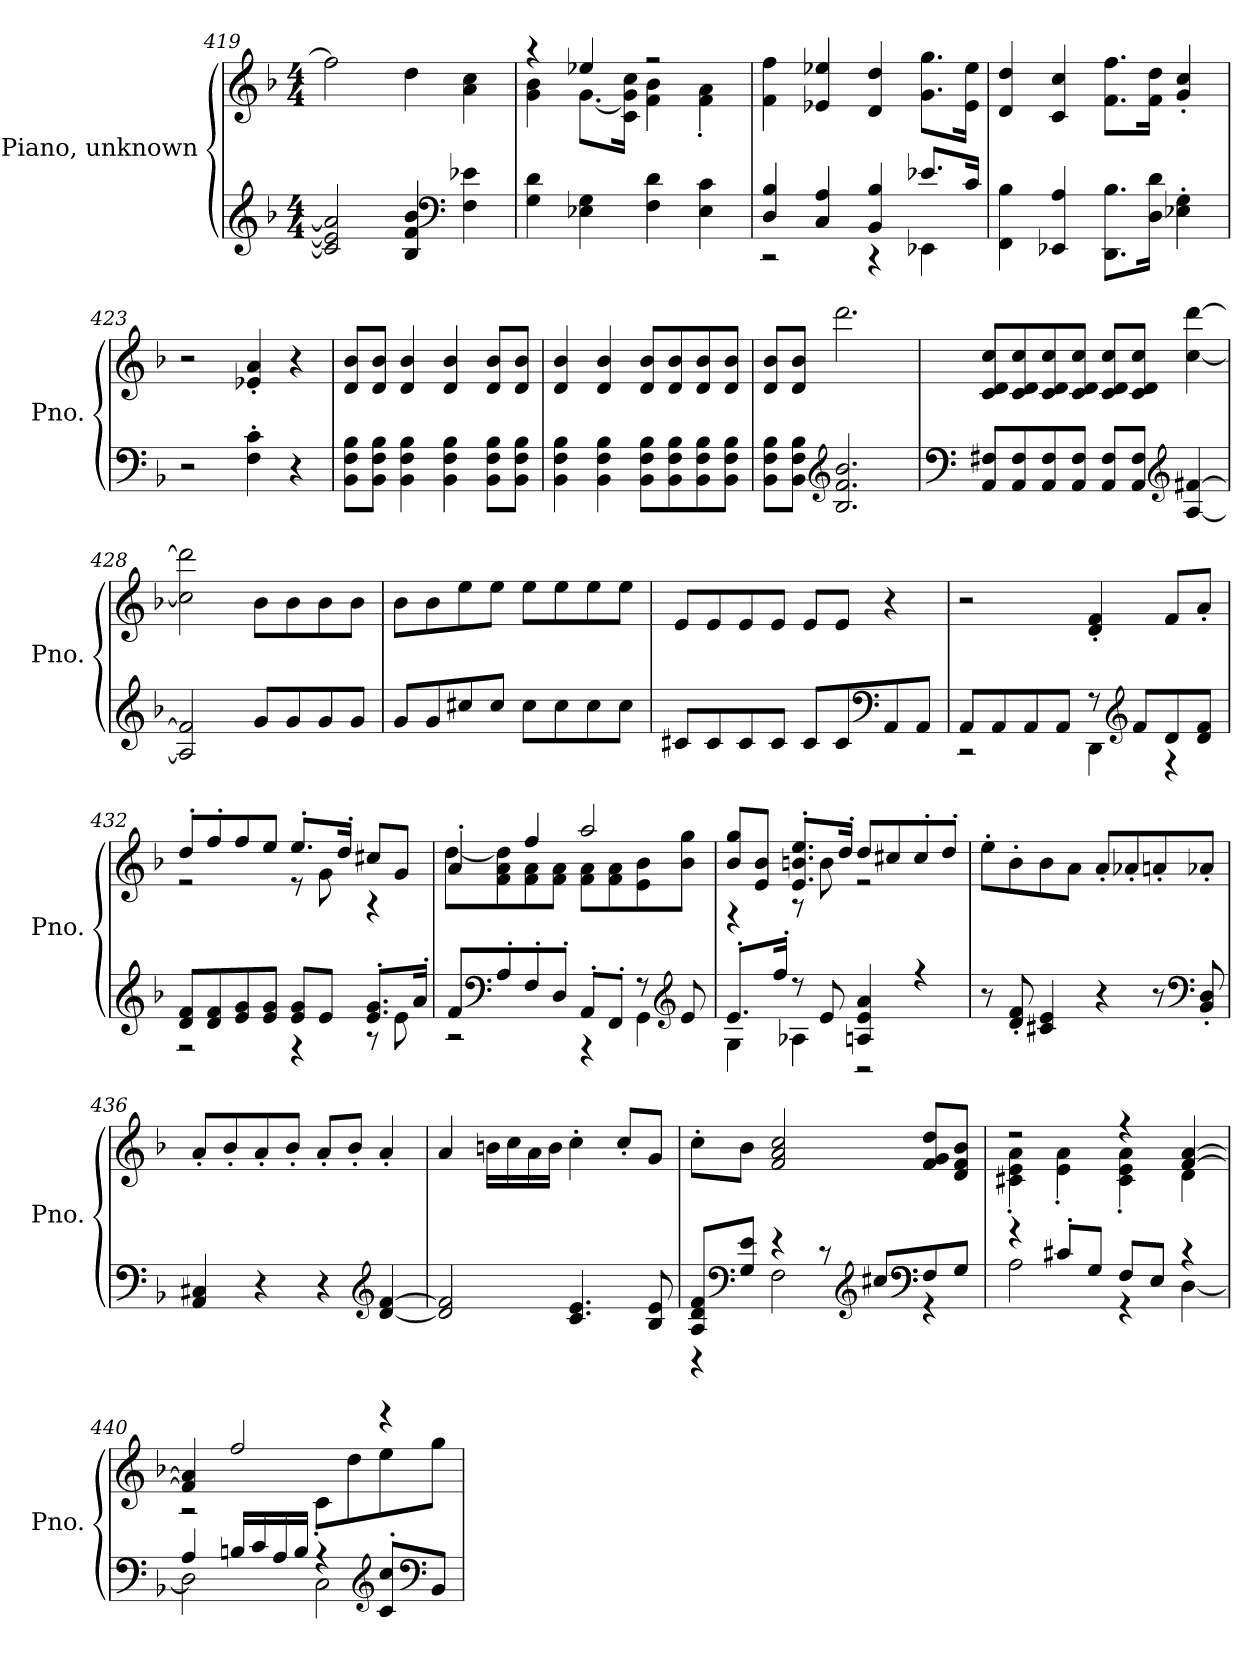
**kern	**kern
*part1	*part1
*staff2	*staff1
*I"Piano, unknown	*
*I'Pno.	*
*clefG2	*clefG2
*k[b-]	*k[b-]
*M4/4	*M4/4
=419	=419
2c/] 2e-/] 2a/]	2ff\]
4B-/ 4f/ 4b-/	4dd\
*clefF4	*
4F\ 4e-X\	4a\ 4cc\
!!LO:LB:g=z
=420	=420
*	*^
4G\ 4d\	4r	4g\ 4b-\
4E-X\ 4G\	4ee-X/	[8.g\L
.	.	16c\ 16g\] 16cc\Jk
4F\ 4d\	2r	4f\ 4b-\
4E-\ 4c\	.	4f\' 4a\'
*	*v	*v
=421	=421
*^	*
4D/ 4B-/	2r	4f\ 4ff\
4C/ 4A/	.	4e-X/ 4ee-X/
4BB-/ 4B-/	4r	4d/ 4dd/
8.e-X/L	4EE-X\	8.g\ 8.gg\L
16c/Jk	.	16e-\ 16ee-\Jk
*v	*v	*
=422	=422
4FF\ 4B-\	4d/ 4dd/
4EE-X/ 4A/	4c/ 4cc/
8.DD\ 8.B-\L	8.f\ 8.ff\L
16D\ 16d\Jk	16f\ 16dd\Jk
4E-X\' 4G\'	4g/' 4cc/'
=423	=423
2r	2r
4F\' 4c\'	4e-X/' 4a/'
4r	4r
=424	=424
8BB-\ 8F\ 8B-\L	8d/ 8b-/L
8BB-\ 8F\ 8B-\J	8d/ 8b-/J
4BB-\ 4F\ 4B-\	4d/ 4b-/
4BB-\ 4F\ 4B-\	4d/ 4b-/
8BB-\ 8F\ 8B-\L	8d/ 8b-/L
8BB-\ 8F\ 8B-\J	8d/ 8b-/J
=425	=425
4BB-\ 4F\ 4B-\	4d/ 4b-/
4BB-\ 4F\ 4B-\	4d/ 4b-/
8BB-\ 8F\ 8B-\L	8d/ 8b-/L
8BB-\ 8F\ 8B-\	8d/ 8b-/
8BB-\ 8F\ 8B-\	8d/ 8b-/
8BB-\ 8F\ 8B-\J	8d/ 8b-/J
!!LO:LB:g=z
=426	=426
8BB-\ 8F\ 8B-\L	8d/ 8b-/L
8BB-\ 8F\ 8B-\J	8d/ 8b-/J
*clefG2	*
2.B-/ 2.f/ 2.b-/	2.ddd\
=427	=427
*clefF4	*
8AA/ 8F#X/L	8c/ 8d/ 8cc/L
8AA/ 8F#/	8c/ 8d/ 8cc/
8AA/ 8F#/	8c/ 8d/ 8cc/
8AA/ 8F#/J	8c/ 8d/ 8cc/J
8AA/ 8F#/L	8c/ 8d/ 8cc/L
8AA/ 8F#/J	8c/ 8d/ 8cc/J
*clefG2	*
[4A/ [4f#X/	[4cc\ [4ddd\
=428	=428
2A/] 2f#/]	2cc\] 2ddd\]
8g/L	8b-\L
8g/	8b-\
8g/	8b-\
8g/J	8b-\J
=429	=429
8g/L	8b-\L
8g/	8b-\
8cc#X/	8ee\
8cc#/J	8ee\J
8cc#\L	8ee\L
8cc#\	8ee\
8cc#\	8ee\
8cc#\J	8ee\J
!!LO:LB:g=z
=430	=430
8c#X/L	8e/L
8c#/	8e/
8c#/	8e/
8c#/J	8e/J
8c#/L	8e/L
8c#/	8e/J
*clefF4	*
8AA/	4r
8AA/J	.
=431	=431
*^	*
8AA/L	2r	2r
8AA/	.	.
8AA/	.	.
8AA/J	.	.
8r	4DD\	4d/' 4f/'
*clefG2	*	*
8f/L	.	.
8d/	4r	8f/L
8d/ 8f/J	.	8a'/J
=432	=432	=432
*	*	*^
8d/ 8f/L	2r	8dd'/L	2r
8d/ 8f/	.	8ff'/	.
8e/ 8g/	.	8ff/	.
8e/ 8g/J	.	8ee/J	.
8e/ 8g/L	4r	8.ee'/L	8r
8e/J	.	.	8g\
.	.	16dd'/Jk	.
8.e/' 8.g/'L	8r	8cc#X/L	4r
.	8e\	8g/J	.
16a'/Jk	.	.	.
!!LO:LB:g=z	!!
=433	=433	=433	=433
8f/L	2r	4a'/	[8dd\L
*clefF4	*	*	*
8A'/	.	.	8f\ 8a\ 8dd\]
8F'/	.	4ff/	8f\ 8a\
8D'/J	.	.	8f\ 8a\J
8AA'/L	4r	2aa/	8f\ 8a\L
8FF'/J	.	.	8f\ 8a\
8r	4GG\	.	8e\ 8b-\
*clefG2	*	*	*
8e/	.	.	8b-\ 8gg\J
=434	=434	=434	=434
8.e'/L	4G\	8b-/ 8gg/L	4r
.	.	8e/ 8b-/J	.
16ff'/Jk	.	.	.
8r	4A-X\	8.e/' 8.bn/' 8.ee/'L	8r
8e/	.	.	8b\
.	.	16dd'/Jk	.
4An/ 4e/ 4a/	2r	8dd/L	2r
.	.	8cc#X/	.
4r	.	8cc#'/	.
.	.	8dd'/J	.
*v	*v	*	*
*	*v	*v
=435	=435
8r	8ee'\L
8d/' 8f/'	8b-'\
4c#X/ 4e/	8b-\
.	8a\J
4r	8a'/L
.	8a-X'/
8r	8an'/
*clefF4	*
8BB-/' 8D/'	8a-X'/J
!!LO:PB:g=z
=436	=436
4AA/ 4C#X/	8a'/L
.	8b-'/
4r	8a'/
.	8b-'/J
4r	8a'/L
.	8b-'/J
*clefG2	*
[4d/ [4f/	4a'/
=437	=437
2d/] 2f/]	4a/
.	16bn\LL
.	16cc\
.	16a\
.	16b\JJ
4.c/ 4.e/	4cc'\
.	8cc'/L
8B-/ 8e/	8g/J
=438	=438
*^	*
8A/ 8d/ 8f/L	4r	8cc'\L
*clefF4	*	*
8G/ 8e/J	.	8b-\J
4r	2F\	2f/ 2a/ 2cc/
8r	.	.
*clefG2	*	*
8cc#X/L	.	.
*clefF4	*	*
8F/	4r	8f/ 8g/ 8dd/L
8G/J	.	8d/ 8f/ 8b-/J
=439	=439	=439
*	*	*^
4r	2A\	2r	4c#X\' 4e\' 4a\'
8c#X'/L	.	.	4e\' 4a\'
8G/J	.	.	.
8F/L	4r	4r	4c#\' 4e\' 4a\'
8E/J	.	.	.
4r	[4D\	[4f/ [4a/	4d\
!!LO:LB:g=z	!!
=440	=440	=440	=440
4A/	2D\]	4f/] 4a/]	2r
16Bn/LL	.	2ff/	.
16c/	.	.	.
16A/	.	.	.
16B/JJ	.	.	.
4r	2C\	.	8c'\L
.	.	.	8dd\
*clefG2	*	*	*
8c/' 8cc/'L	.	4r	8ee\
*clefF4	*	*	*
8BB-/J	.	.	8gg\J
*v	*v	*	*
*	*v	*v
=	=
*-	*-
